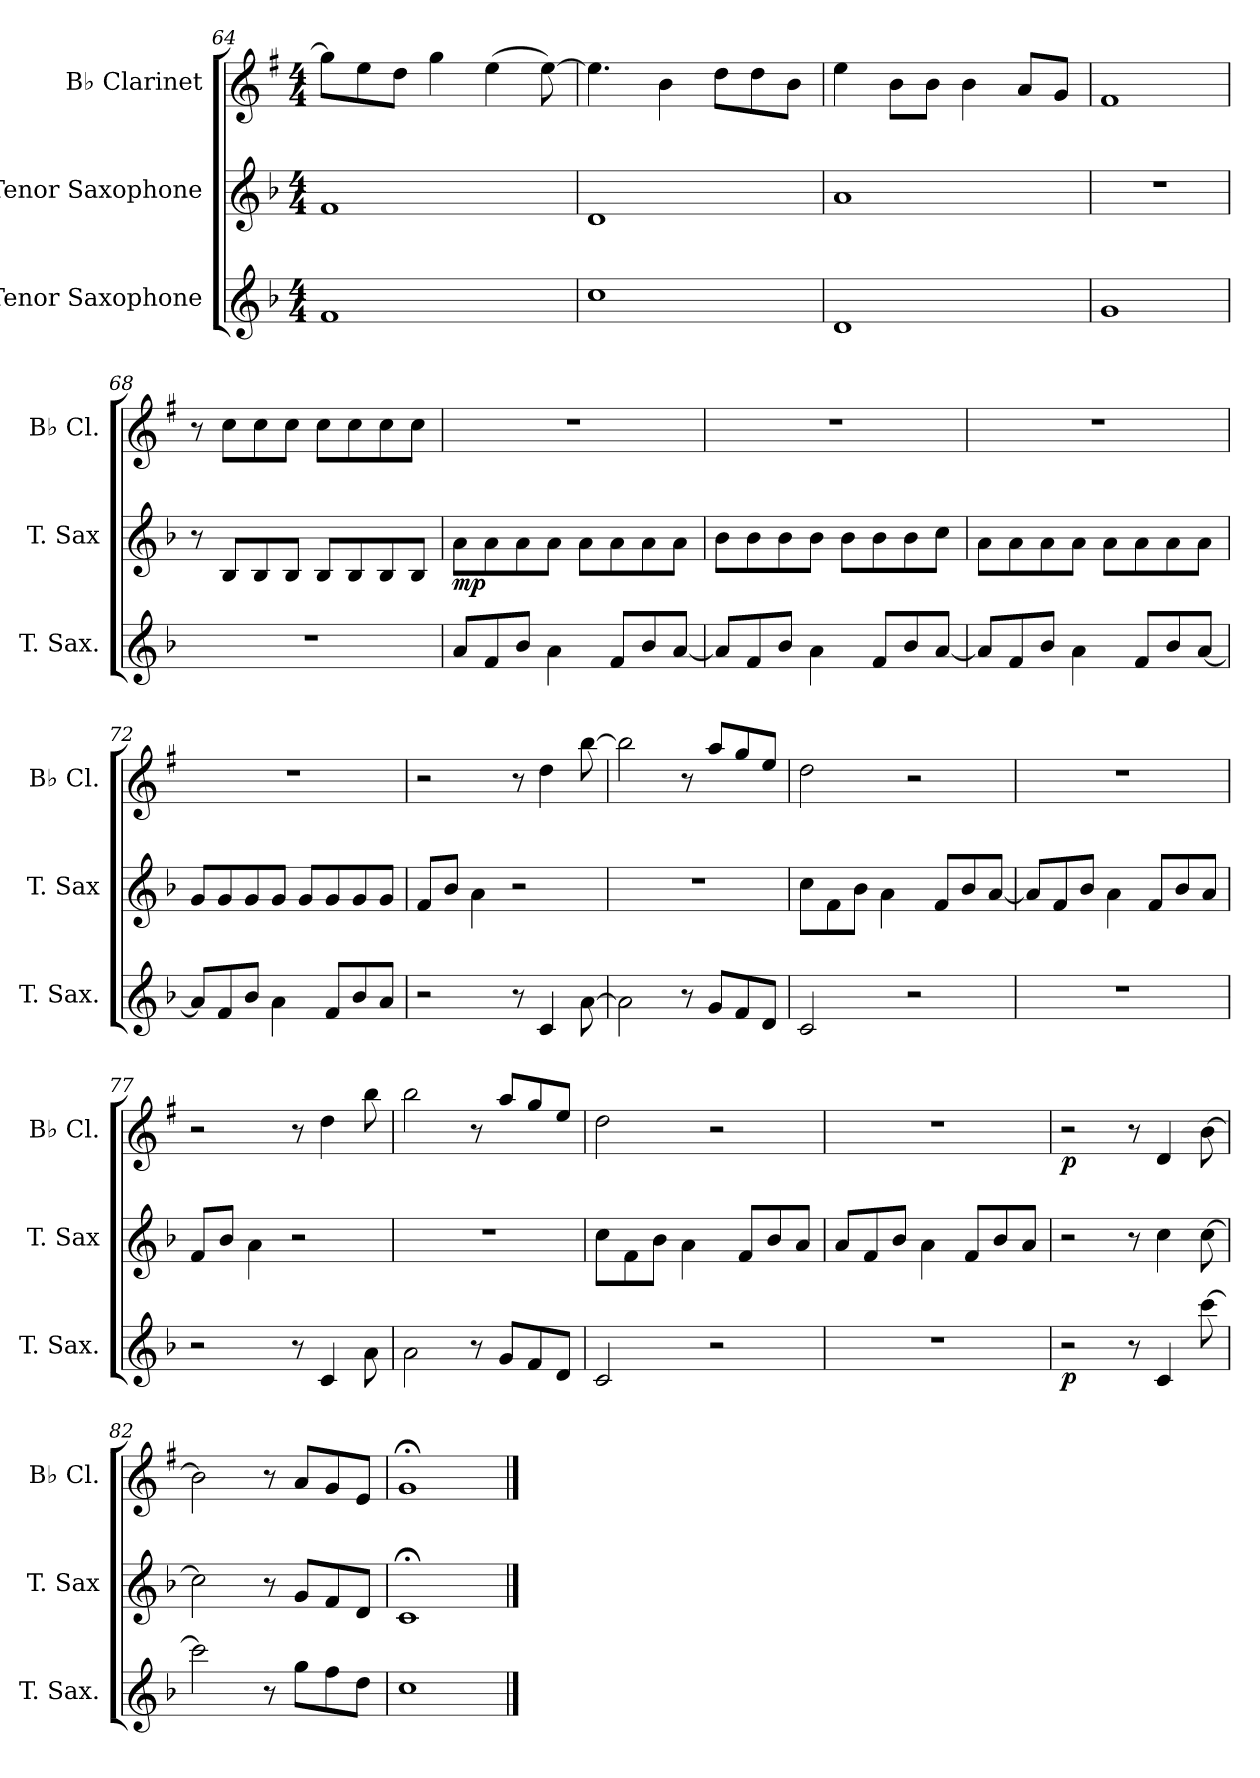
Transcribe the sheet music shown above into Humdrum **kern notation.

**kern	**dynam	**kern	**dynam	**kern	**dynam
*part3	*part3	*part2	*part2	*part1	*part1
*staff3	*staff3	*staff2	*staff2	*staff1	*staff1
*I"Tenor Saxophone	*	*I"Tenor Saxophone	*	*I"B♭ Clarinet	*
*I'T. Sax.	*	*I'T. Sax	*	*I'B♭ Cl.	*
*clefG2	*	*clefG2	*	*clefG2	*
*ITrd8c14	*	*ITrd8c14	*	*ITrd1c2	*
*k[b-]	*	*k[b-]	*	*k[b-]	*
*M4/4	*	*M4/4	*	*M4/4	*
=64	=64	=64	=64	=64	=64
1F	.	1F	.	8ff\L]	.
.	.	.	.	8dd\	.
.	.	.	.	8cc\J	.
.	.	.	.	4ff\	.
.	.	.	.	(4dd\	.
.	.	.	.	[8dd\)	.
=65	=65	=65	=65	=65	=65
1c	.	1D	.	4.dd\]	.
.	.	.	.	4a\	.
.	.	.	.	8cc\L	.
.	.	.	.	8cc\	.
.	.	.	.	8a\J	.
!!LO:LB:g=z
=66	=66	=66	=66	=66	=66
1D	.	1A	.	4dd\	.
.	.	.	.	8a\L	.
.	.	.	.	8a\J	.
.	.	.	.	4a\	.
.	.	.	.	8g/L	.
.	.	.	.	8f/J	.
=67	=67	=67	=67	=67	=67
1G	.	1r	.	1e	.
=68	=68	=68	=68	=68	=68
1r	.	8r	.	8r	.
.	.	8BB-/L	.	8b-\L	.
.	.	8BB-/	.	8b-\	.
.	.	8BB-/J	.	8b-\J	.
.	.	8BB-/L	.	8b-\L	.
.	.	8BB-/	.	8b-\	.
.	.	8BB-/	.	8b-\	.
.	.	8BB-/J	.	8b-\J	.
=69	=69	=69	=69	=69	=69
!	!	!	!LO:DY:b	!	!
8A/L	.	8A\L	mp	1r	.
8F/	.	8A\	.	.	.
8B-/J	.	8A\	.	.	.
4A\	.	8A\J	.	.	.
.	.	8A\L	.	.	.
8F/L	.	8A\	.	.	.
8B-/	.	8A\	.	.	.
[8A/J	.	8A\J	.	.	.
=70	=70	=70	=70	=70	=70
8A/L]	.	8B-\L	.	1r	.
8F/	.	8B-\	.	.	.
8B-/J	.	8B-\	.	.	.
4A\	.	8B-\J	.	.	.
.	.	8B-\L	.	.	.
8F/L	.	8B-\	.	.	.
8B-/	.	8B-\	.	.	.
[8A/J	.	8c\J	.	.	.
!!LO:LB:g=z
=71	=71	=71	=71	=71	=71
8A/L]	.	8A\L	.	1r	.
8F/	.	8A\	.	.	.
8B-/J	.	8A\	.	.	.
4A\	.	8A\J	.	.	.
.	.	8A\L	.	.	.
8F/L	.	8A\	.	.	.
8B-/	.	8A\	.	.	.
[8A/J	.	8A\J	.	.	.
=72	=72	=72	=72	=72	=72
8A/L]	.	8G/L	.	1r	.
8F/	.	8G/	.	.	.
8B-/J	.	8G/	.	.	.
4A\	.	8G/J	.	.	.
.	.	8G/L	.	.	.
8F/L	.	8G/	.	.	.
8B-/	.	8G/	.	.	.
8A/J	.	8G/J	.	.	.
=73	=73	=73	=73	=73	=73
2r	.	8F/L	.	2r	.
.	.	8B-/J	.	.	.
.	.	4A\	.	.	.
8r	.	2r	.	8r	.
4C/	.	.	.	4cc\	.
[8A\	.	.	.	[8aa\	.
=74	=74	=74	=74	=74	=74
2A\]	.	1r	.	2aa\]	.
8r	.	.	.	8r	.
8G/L	.	.	.	8gg/L	.
8F/	.	.	.	8ff/	.
8D/J	.	.	.	8dd/J	.
=75	=75	=75	=75	=75	=75
2C/	.	8c\L	.	2cc\	.
.	.	8F\	.	.	.
.	.	8B-\J	.	.	.
.	.	4A\	.	.	.
2r	.	.	.	2r	.
.	.	8F/L	.	.	.
.	.	8B-/	.	.	.
.	.	[8A/J	.	.	.
=76	=76	=76	=76	=76	=76
1r	.	8A/L]	.	1r	.
.	.	8F/	.	.	.
.	.	8B-/J	.	.	.
.	.	4A\	.	.	.
.	.	8F/L	.	.	.
.	.	8B-/	.	.	.
.	.	8A/J	.	.	.
!!LO:LB:g=z
=77	=77	=77	=77	=77	=77
2r	.	8F/L	.	2r	.
.	.	8B-/J	.	.	.
.	.	4A\	.	.	.
8r	.	2r	.	8r	.
4C/	.	.	.	4cc\	.
8A\	.	.	.	8aa\	.
=78	=78	=78	=78	=78	=78
2A\	.	1r	.	2aa\	.
8r	.	.	.	8r	.
8G/L	.	.	.	8gg/L	.
8F/	.	.	.	8ff/	.
8D/J	.	.	.	8dd/J	.
=79	=79	=79	=79	=79	=79
2C/	.	8c\L	.	2cc\	.
.	.	8F\	.	.	.
.	.	8B-\J	.	.	.
.	.	4A\	.	.	.
2r	.	.	.	2r	.
.	.	8F/L	.	.	.
.	.	8B-/	.	.	.
.	.	8A/J	.	.	.
=80	=80	=80	=80	=80	=80
1r	.	8A/L	.	1r	.
.	.	8F/	.	.	.
.	.	8B-/J	.	.	.
.	.	4A\	.	.	.
.	.	8F/L	.	.	.
.	.	8B-/	.	.	.
.	.	8A/J	.	.	.
=81	=81	=81	=81	=81	=81
!	!LO:DY:b	!	!	!	!LO:DY:b
2r	p	2r	.	2r	p
8r	.	8r	.	8r	.
4C/	.	4c\	.	4c/	.
[8cc\	.	[8c\	.	[8a\	.
=82	=82	=82	=82	=82	=82
2cc\]	.	2c\]	.	2a\]	.
8r	.	8r	.	8r	.
8g\L	.	8G/L	.	8g/L	.
8f\	.	8F/	.	8f/	.
8d\J	.	8D/J	.	8d/J	.
=83	=83	=83	=83	=83	=83
1c	.	1C;<	.	1f;<	.
==	==	==	==	==	==
*-	*-	*-	*-	*-	*-
